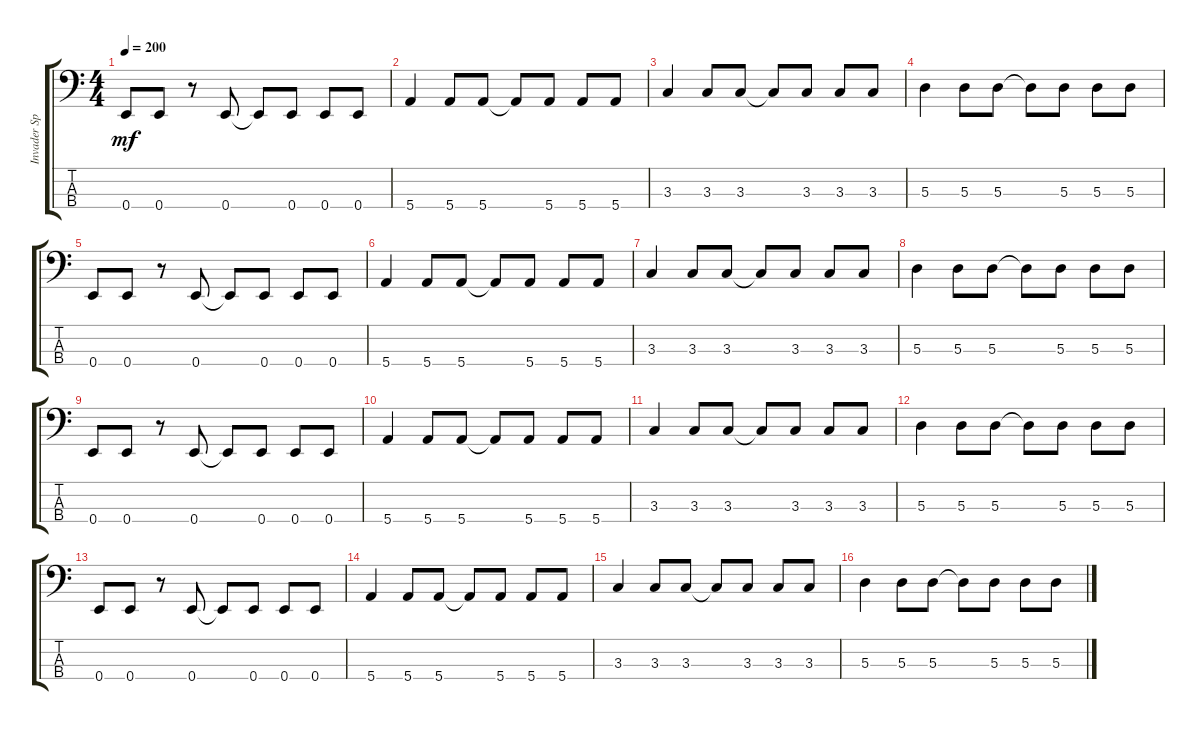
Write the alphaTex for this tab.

\track ("Invader Splorch" "Invader Sp") {instrument electricbassfinger}
\staff {score tabs}
\tuning (G2 D2 A1 E1) {hide}
\ts (4 4)
\tempo 200
\clef f4
\ks c
0.4.8{dy mf} 0.4.8 r.8 0.4.8 0.4{t}.8 0.4.8 0.4.8 0.4.8 |
5.4.4 5.4.8 5.4.8 5.4{t}.8 5.4.8 5.4.8 5.4.8 |
3.3.4 3.3.8 3.3.8 3.3{t}.8 3.3.8 3.3.8 3.3.8 |
5.3.4 5.3.8 5.3.8 5.3{t}.8 5.3.8 5.3.8 5.3.8 |
0.4.8 0.4.8 r.8 0.4.8 0.4{t}.8 0.4.8 0.4.8 0.4.8 |
5.4.4 5.4.8 5.4.8 5.4{t}.8 5.4.8 5.4.8 5.4.8 |
3.3.4 3.3.8 3.3.8 3.3{t}.8 3.3.8 3.3.8 3.3.8 |
5.3.4 5.3.8 5.3.8 5.3{t}.8 5.3.8 5.3.8 5.3.8 |
0.4.8 0.4.8 r.8 0.4.8 0.4{t}.8 0.4.8 0.4.8 0.4.8 |
5.4.4 5.4.8 5.4.8 5.4{t}.8 5.4.8 5.4.8 5.4.8 |
3.3.4 3.3.8 3.3.8 3.3{t}.8 3.3.8 3.3.8 3.3.8 |
5.3.4 5.3.8 5.3.8 5.3{t}.8 5.3.8 5.3.8 5.3.8 |
0.4.8 0.4.8 r.8 0.4.8 0.4{t}.8 0.4.8 0.4.8 0.4.8 |
5.4.4 5.4.8 5.4.8 5.4{t}.8 5.4.8 5.4.8 5.4.8 |
3.3.4 3.3.8 3.3.8 3.3{t}.8 3.3.8 3.3.8 3.3.8 |
5.3.4 5.3.8 5.3.8 5.3{t}.8 5.3.8 5.3.8 5.3.8
